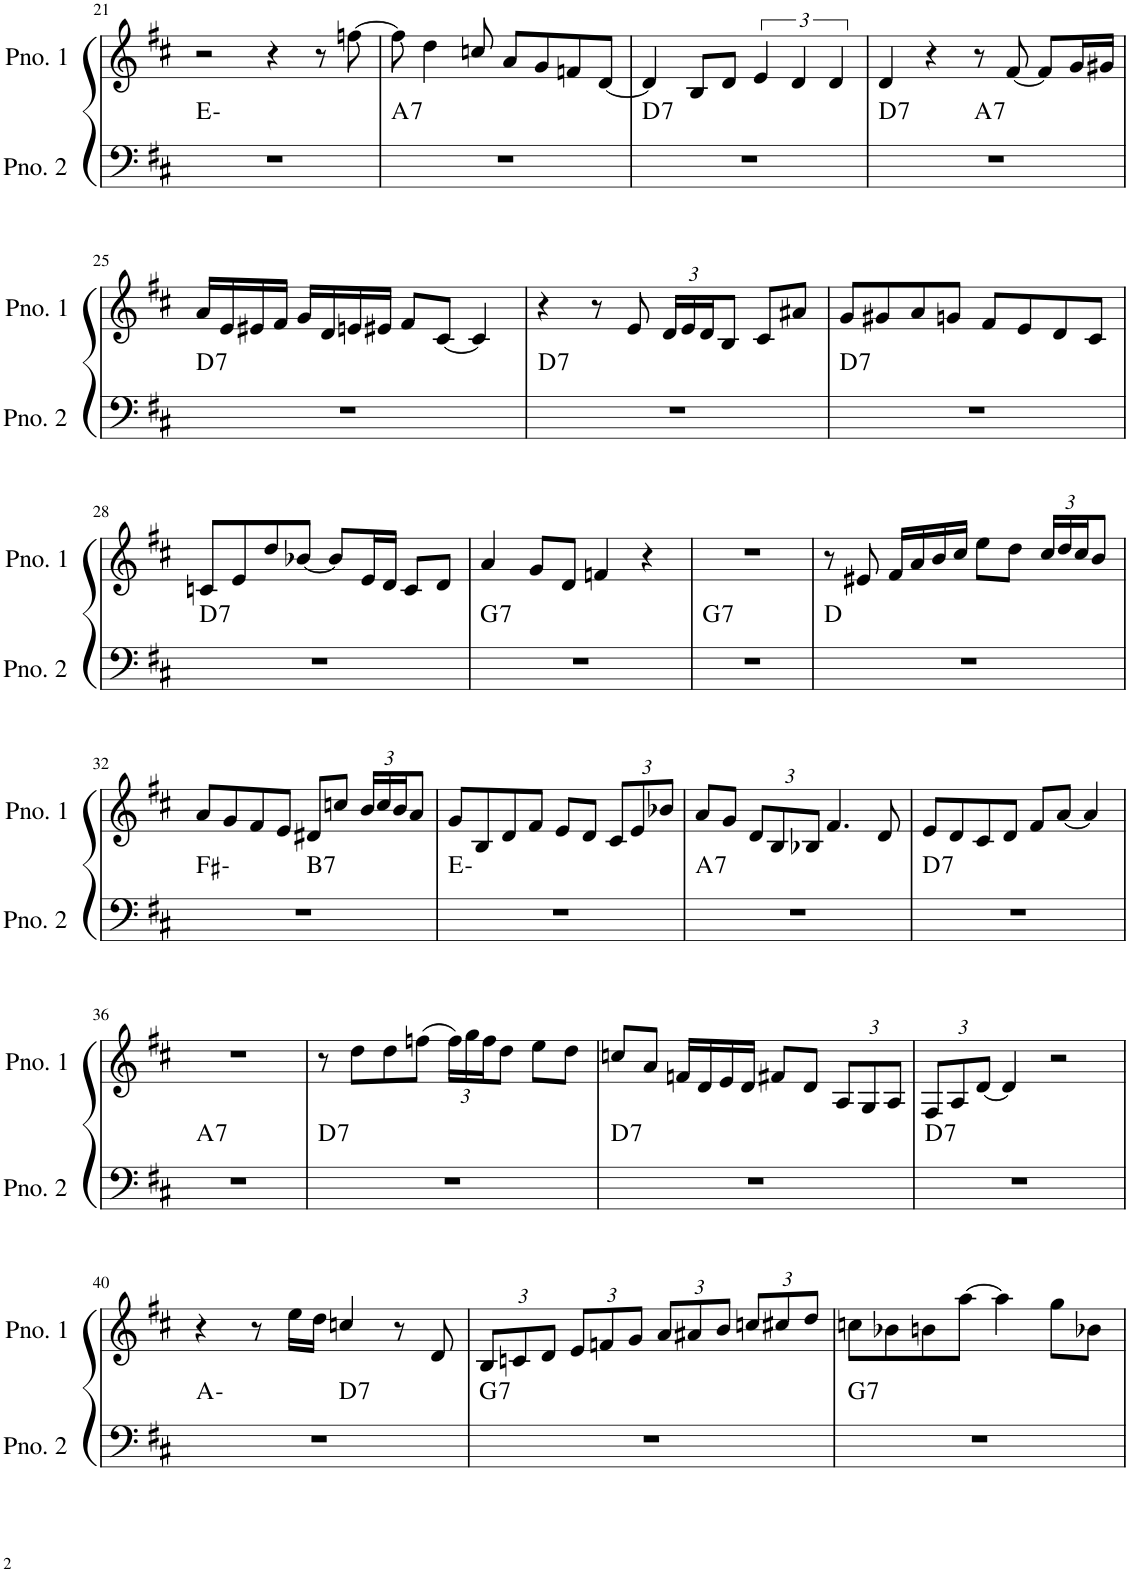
**kern	**harte	**kern
*part2	*part2	*part1
*staff2	*	*staff1
*I"ピアノ 2	*	*I"ピアノ 1
!!LO:PB:g=z
*clefF4	*	*clefG2
*k[f#c#]	*	*k[f#c#]
*M4/4	*	*M4/4
=21	=21	=21
1r	E:min	2r
.	.	4r
.	.	8r
.	.	[8ffn\
=22	=22	=22
!	!LO:H:kt=7	!
1r	A:7	8ff\]
.	.	4dd\
.	.	8ccn/
.	.	8a/L
.	.	8g/
.	.	8fn/
.	.	[8d/J
=23	=23	=23
!	!LO:H:kt=7	!
1r	D:7	4d/]
.	.	8B/L
.	.	8d/J
.	.	6e/
.	.	6d/
.	.	6d/
=24	=24	=24
!	!LO:H:kt=7	!
*^	*	*
1r	2ryy	D:7	4d/
.	.	.	4r
!	!	!LO:H:kt=7	!
.	2ryy	A:7	8r
.	.	.	[8f#/
.	.	.	8f#/L]
.	.	.	16g/L
.	.	.	16g#X/JJ
!!LO:LB:g=z
=25	=25	=25	=25
!	!	!LO:H:kt=7	!
*v	*v	*	*
1r	D:7	16a/LL
.	.	16e/
.	.	16e#X/
.	.	16f#/JJ
.	.	16g/LL
.	.	16d/
.	.	16en/
.	.	16e#X/JJ
.	.	8f#/L
.	.	[8c#/J
.	.	4c#/]
=26	=26	=26
!	!LO:H:kt=7	!
1r	D:7	4r
.	.	8r
.	.	8e/
*	*	*Xbrackettup
.	.	24d/LL
.	.	24e/
.	.	24d/J
.	.	8B/J
.	.	8c#/L
.	.	8a#X/J
=27	=27	=27
!	!LO:H:kt=7	!
1r	D:7	8g/L
.	.	8g#X/
.	.	8a/
.	.	8gn/J
.	.	8f#/L
.	.	8e/
.	.	8d/
.	.	8c#/J
!!LO:LB:g=z
=28	=28	=28
!	!LO:H:kt=7	!
1r	D:7	8cn/L
.	.	8e/
.	.	8dd/
.	.	[8b-X/J
.	.	8b-/L]
.	.	16e/L
.	.	16d/JJ
.	.	8c/L
.	.	8d/J
=29	=29	=29
!	!LO:H:kt=7	!
1r	G:7	4a/
.	.	8g/L
.	.	8d/J
.	.	4fn/
.	.	4r
=30	=30	=30
!	!LO:H:kt=7	!
1r	G:7	1r
=31	=31	=31
1r	D:maj	8r
.	.	8e#X/
.	.	16f#/LL
.	.	16a/
.	.	16b/
.	.	16cc#/JJ
.	.	8ee\L
.	.	8dd\J
.	.	24cc#/LL
.	.	24dd/
.	.	24cc#/J
.	.	8b/J
!!LO:LB:g=z
=32	=32	=32
*^	*	*
1r	2ryy	F#:min	8a/L
.	.	.	8g/
.	.	.	8f#/
.	.	.	8e/J
!	!	!LO:H:kt=7	!
.	2ryy	B:7	8d#X/L
.	.	.	8ccn/J
.	.	.	24b/LL
.	.	.	24cc/
.	.	.	24b/J
.	.	.	8a/J
*v	*v	*	*
=33	=33	=33
1r	E:min	8g/L
.	.	8B/
.	.	8d/
.	.	8f#/J
.	.	8e/L
.	.	8d/J
.	.	12c#/L
.	.	12e/
.	.	12b-X/J
=34	=34	=34
!	!LO:H:kt=7	!
1r	A:7	8a/L
.	.	8g/J
.	.	12d/L
.	.	12B/
.	.	12B-X/J
.	.	4.f#/
.	.	8d/
=35	=35	=35
!	!LO:H:kt=7	!
1r	D:7	8e/L
.	.	8d/
.	.	8c#/
.	.	8d/J
.	.	8f#/L
.	.	[8a/J
.	.	4a/]
!!LO:LB:g=z
=36	=36	=36
!	!LO:H:kt=7	!
1r	A:7	1r
=37	=37	=37
!	!LO:H:kt=7	!
1r	D:7	8r
.	.	8dd\L
.	.	8dd\
.	.	(8ffn\J
.	.	24ff\LL)
.	.	24gg\
.	.	24ff\J
.	.	8dd\J
.	.	8ee\L
.	.	8dd\J
=38	=38	=38
!	!LO:H:kt=7	!
1r	D:7	8ccn/L
.	.	8a/J
.	.	16fn/LL
.	.	16d/
.	.	16e/
.	.	16d/JJ
.	.	8f#X/L
.	.	8d/J
.	.	12A/L
.	.	12G/
.	.	12A/J
=39	=39	=39
!	!LO:H:kt=7	!
1r	D:7	12F#/L
.	.	12A/
.	.	[12d/J
.	.	4d/]
.	.	2r
!!LO:LB:g=z
=40	=40	=40
*^	*	*
1r	2ryy	A:min	4r
.	.	.	8r
.	.	.	16ee\LL
.	.	.	16dd\JJ
!	!	!LO:H:kt=7	!
.	2ryy	D:7	4ccn/
.	.	.	8r
.	.	.	8d/
=41	=41	=41	=41
!	!	!LO:H:kt=7	!
*v	*v	*	*
1r	G:7	12B/L
.	.	12cn/
.	.	12d/J
.	.	12e/L
.	.	12fn/
.	.	12g/J
.	.	12a/L
.	.	12a#X/
.	.	12b/J
.	.	12ccn/L
.	.	12cc#X/
.	.	12dd/J
=42	=42	=42
!	!LO:H:kt=7	!
1r	G:7	8ccn\L
.	.	8b-X\
.	.	8bn\
.	.	[8aa\J
.	.	4aa\]
.	.	8gg\L
.	.	8b-X\J
=	=	=
*-	*-	*-
